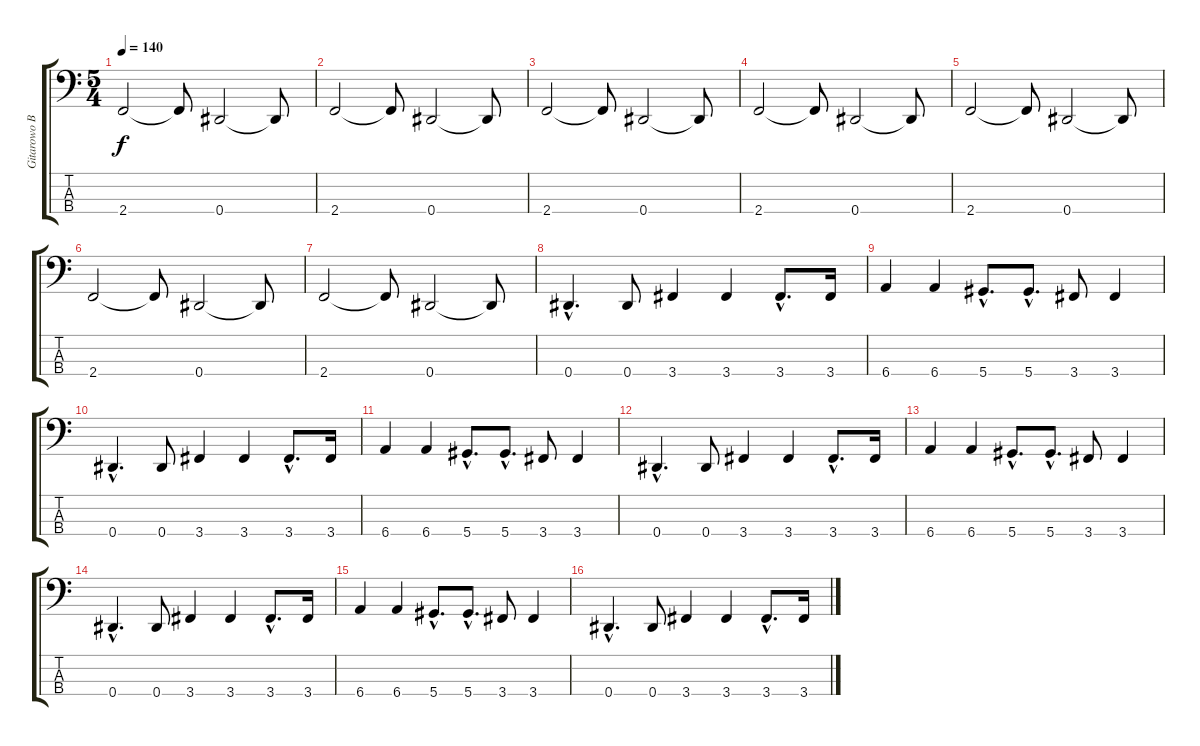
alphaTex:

\track ("Gitarowo Basowe" "Gitarowo B") {instrument slapbass2}
\staff {score tabs}
\tuning (Gb2 Db2 Ab1 Eb1) {hide}
\ts (5 4)
\tempo 140
\clef f4
\ks c
2.4.2{dy f} 2.4{t}.8 0.4.2 0.4{t}.8 |
2.4.2 2.4{t}.8 0.4.2 0.4{t}.8 |
2.4.2 2.4{t}.8 0.4.2 0.4{t}.8 |
2.4.2 2.4{t}.8 0.4.2 0.4{t}.8 |
2.4.2 2.4{t}.8 0.4.2 0.4{t}.8 |
2.4.2 2.4{t}.8 0.4.2 0.4{t}.8 |
2.4.2 2.4{t}.8 0.4.2 0.4{t}.8 |
0.4{hac}.4{d} 0.4.8 3.4.4 3.4.4 3.4{hac}.8{d} 3.4.16 |
6.4.4 6.4.4 5.4{hac}.8{d} 5.4{hac}.8{d} 3.4.8 3.4.4 |
0.4{hac}.4{d} 0.4.8 3.4.4 3.4.4 3.4{hac}.8{d} 3.4.16 |
6.4.4 6.4.4 5.4{hac}.8{d} 5.4{hac}.8{d} 3.4.8 3.4.4 |
0.4{hac}.4{d} 0.4.8 3.4.4 3.4.4 3.4{hac}.8{d} 3.4.16 |
6.4.4 6.4.4 5.4{hac}.8{d} 5.4{hac}.8{d} 3.4.8 3.4.4 |
0.4{hac}.4{d} 0.4.8 3.4.4 3.4.4 3.4{hac}.8{d} 3.4.16 |
6.4.4 6.4.4 5.4{hac}.8{d} 5.4{hac}.8{d} 3.4.8 3.4.4 |
0.4{hac}.4{d} 0.4.8 3.4.4 3.4.4 3.4{hac}.8{d} 3.4.16
